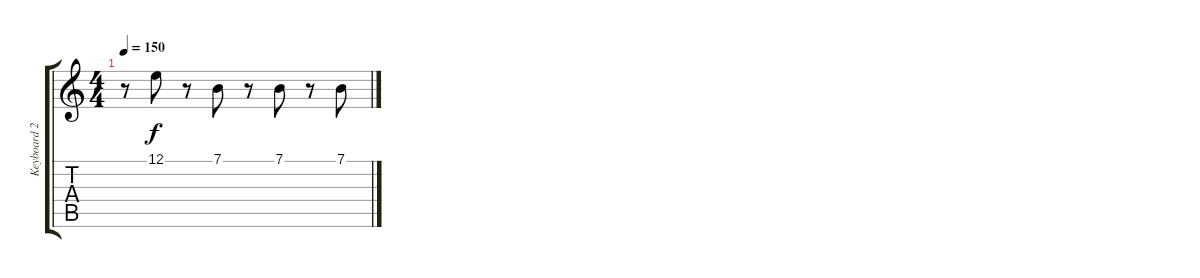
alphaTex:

\track ("Keyboard 2" "Keyboard 2") {instrument tremolostrings}
\staff {score tabs}
\tuning (E4 B3 G3 D3 A2 E2) {hide}
\ts (4 4)
\tempo 150
\clef g2
\ks c
r.8{dy f} 12.1.8 r.8 7.1.8 r.8 7.1.8 r.8 7.1.8
